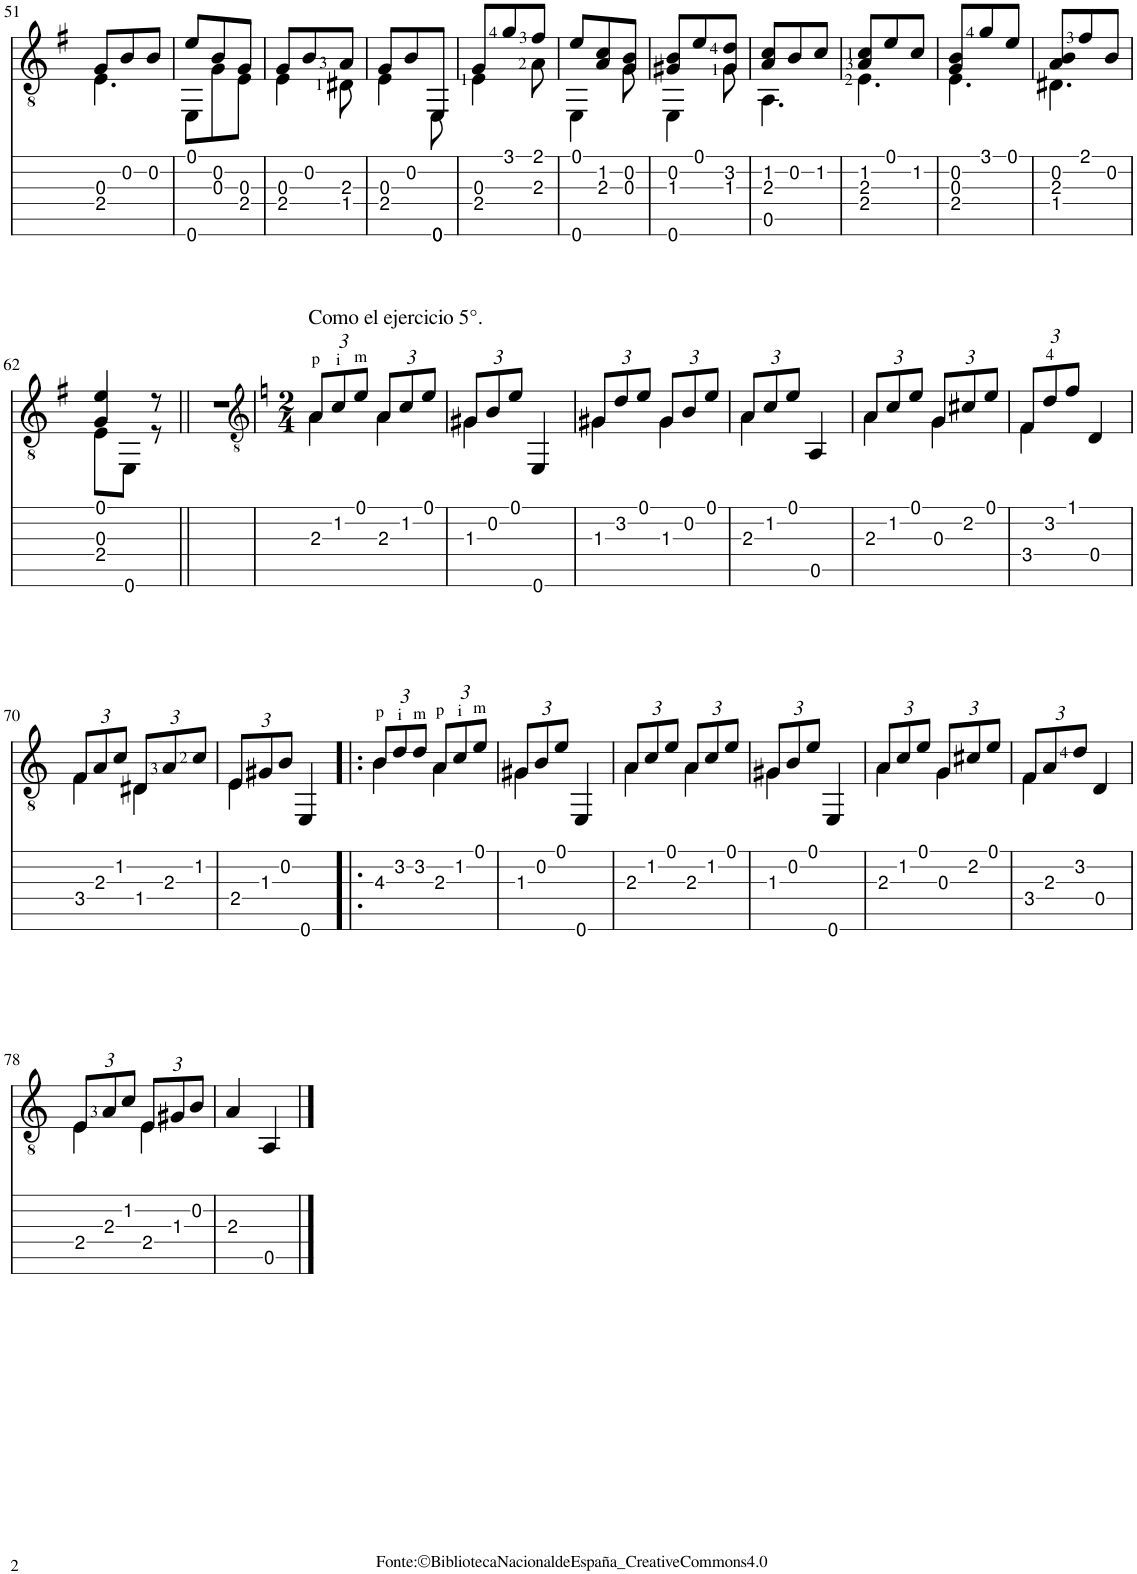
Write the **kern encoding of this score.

**kern	**kern
*part1	*part1
*staff2	*staff1
*I"Guitar	*
*I'Guit.	*
!!LO:PB:g=z
*	*clefGv2
*k[f#]	*k[f#]
*M3/8	*M3/8
=51	=51
*^	*^
8GL	4.E	8G/L	4.E\
8B	.	8B/	.
8BJ	.	8B/J	.
=52	=52	=52	=52
8eL	8EEL	8e/L	8EE\L
8B	8G	8B/	8G\
8GJ	8EJ	8G/J	8E\J
=53	=53	=53	=53
8GL	4E	8G/L	4E\
8B	.	8B/	.
8AJ	8D#	8A/J	8D#X\
=54	=54	=54	=54
8GL	4E	8G/L	4E\
8B	.	8B/	.
8EEJ	8EE	8EE/J	8EE\
=55	=55	=55	=55
8GL	4E	8G/L	4E\
8g	.	8g/	.
8f#J	8A	8f#/J	8A\
=56	=56	=56	=56
8eL	4EE	8e/L	4EE\
8A\ 8c\	.	8A/ 8c/	.
8G\ 8B\J	8G	8G/ 8B/J	8G\
=57	=57	=57	=57
8G#\ 8B\L	4EE	8G#X/ 8B/L	4EE\
8e	.	8e/	.
8G#\ 8d\J	8G#	8G#/ 8d/J	8G#\
=58	=58	=58	=58
8A\ 8c\L	4.AA	8A/ 8c/L	4.AA\
8B	.	8B/	.
8cJ	.	8c/J	.
=59	=59	=59	=59
8A\ 8c\L	4.E	8A/ 8c/L	4.E\
8e	.	8e/	.
8cJ	.	8c/J	.
=60	=60	=60	=60
8G\ 8B\L	4.E	8G/ 8B/L	4.E\
8g	.	8g/	.
8eJ	.	8e/J	.
=61	=61	=61	=61
8A\ 8B\L	4.D#	8A/ 8B/L	4.D#X\
8f#	.	8f#/	.
8BJ	.	8B/J	.
!!LO:LB:g=z	!!
=62	=62	=62	=62
4G 4e	8EL	4G/ 4e/	8E\L
.	8EEJ	.	8EE\J
8r	8r	8r	8r
*v	*v	*	*
*	*v	*v
=63||	=63||
4.r	4.r
=64	=64
*	*clefGv2
*k[]	*k[]
*M2/4	*M2/4
*Xbrackettup	*Xbrackettup
*^	*^
!	!	!LO:TX:a:t=Como el ejercicio 5°.	!
12AL	4A	12A/L	4A\
12c	.	12c/	.
12eJ	.	12e/J	.
12AL	4A	12A/L	4A\
12c	.	12c/	.
12eJ	.	12e/J	.
=65	=65	=65	=65
12G#L	4G#	12G#X/L	4G#\
12B	.	12B/	.
12eJ	.	12e/J	.
4EE	4ryy	4EE/	4ryy
=66	=66	=66	=66
12G#L	4G#	12G#X/L	4G#\
12d	.	12d/	.
12eJ	.	12e/J	.
12G#L	4G#	12G#/L	4G#\
12B	.	12B/	.
12eJ	.	12e/J	.
=67	=67	=67	=67
12AL	4A	12A/L	4A\
12c	.	12c/	.
12eJ	.	12e/J	.
4AA	4ryy	4AA/	4ryy
=68	=68	=68	=68
12AL	4A	12A/L	4A\
12c	.	12c/	.
12eJ	.	12e/J	.
12GL	4G	12G/L	4G\
12c#	.	12c#X/	.
12eJ	.	12e/J	.
=69	=69	=69	=69
12FL	4F	12F/L	4F\
12d	.	12d/	.
12fJ	.	12f/J	.
4D	4ryy	4D/	4ryy
!!LO:LB:g=z	!!
=70	=70	=70	=70
12FL	4F	12F/L	4F\
12A	.	12A/	.
12cJ	.	12c/J	.
12D#L	4D#	12D#X/L	4D#\
12A	.	12A/	.
12cJ	.	12c/J	.
=71	=71	=71	=71
12EL	4E	12E/L	4E\
12G#	.	12G#X/	.
12BJ	.	12B/J	.
4EE	4ryy	4EE/	4ryy
=72!|:	=72!|:	=72!|:	=72!|:
12BL	4B	12B/L	4B\
12d	.	12d/	.
12dJ	.	12d/J	.
12AL	4A	12A/L	4A\
12c	.	12c/	.
12eJ	.	12e/J	.
=73	=73	=73	=73
12G#L	4G#	12G#X/L	4G#\
12B	.	12B/	.
12eJ	.	12e/J	.
4EE	4ryy	4EE/	4ryy
=74	=74	=74	=74
12AL	4A	12A/L	4A\
12c	.	12c/	.
12eJ	.	12e/J	.
12AL	4A	12A/L	4A\
12c	.	12c/	.
12eJ	.	12e/J	.
=75	=75	=75	=75
12G#L	4G#	12G#X/L	4G#\
12B	.	12B/	.
12eJ	.	12e/J	.
4EE	4ryy	4EE/	4ryy
=76	=76	=76	=76
12AL	4A	12A/L	4A\
12c	.	12c/	.
12eJ	.	12e/J	.
12GL	4G	12G/L	4G\
12c#	.	12c#X/	.
12eJ	.	12e/J	.
=77	=77	=77	=77
12FL	4F	12F/L	4F\
12A	.	12A/	.
12dJ	.	12d/J	.
4D	4ryy	4D/	4ryy
!!LO:LB:g=z	!!
=78	=78	=78	=78
12EL	4E	12E/L	4E\
12A	.	12A/	.
12cJ	.	12c/J	.
12EL	4E	12E/L	4E\
12G#	.	12G#X/	.
12BJ	.	12B/J	.
*v	*v	*	*
*	*v	*v
=79	=79
4A	4A/
4AA	4AA/
==	==
*-	*-
